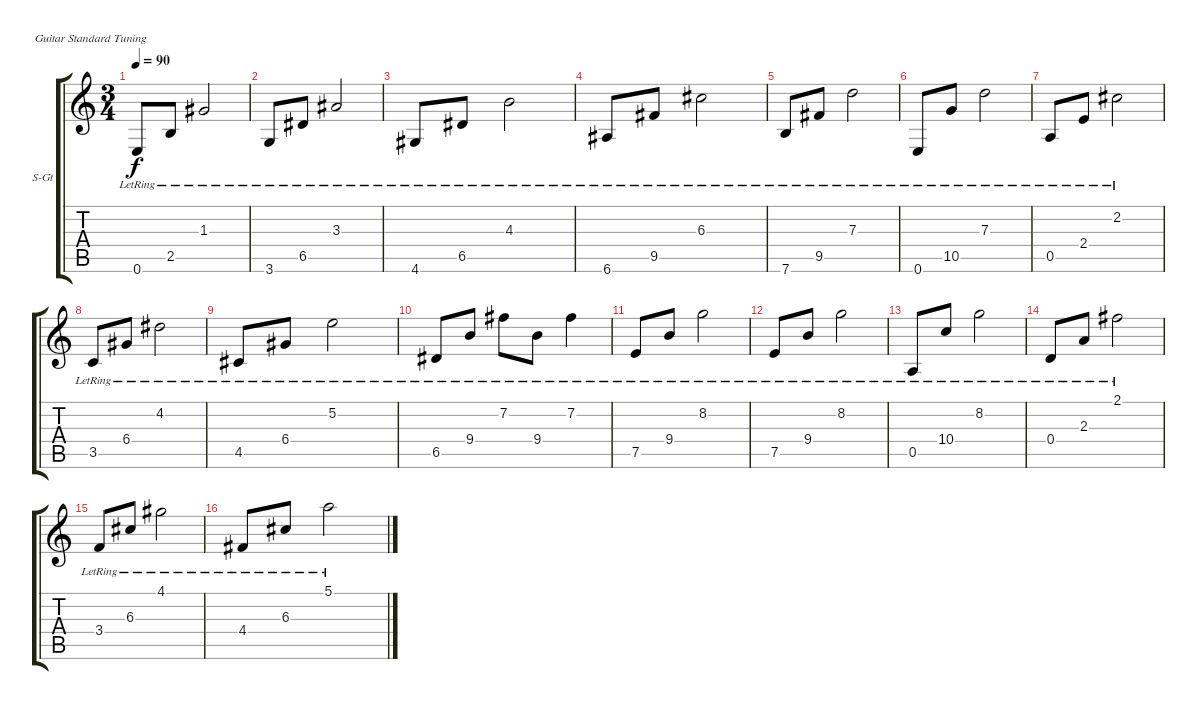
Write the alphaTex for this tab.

\defaultSystemsLayout 4
\bracketExtendMode groupsimilarinstruments
\firstSystemTrackNameOrientation horizontal
\otherSystemsTrackNameOrientation horizontal
\track ("Steel Guitar" "S-Gt") {instrument acousticguitarsteel}
\staff {score tabs}
\tuning (E4 B3 G3 D3 A2 E2)
\ts (3 4)
\tempo 90
\clef g2
\ks c
0.6{lr}.8{dy f} 2.5{lr}.8 1.3{lr}.2 |
3.6{lr}.8 6.5{lr}.8 3.3{lr}.2 |
4.6{lr}.8 6.5{lr}.8 4.3{lr}.2 |
6.6{lr}.8 9.5{lr}.8 6.3{lr}.2 |
7.6{lr}.8 9.5{lr}.8 7.3{lr}.2 |
0.6{lr}.8 10.5{lr}.8 7.3{lr}.2 |
0.5{lr}.8 2.4{lr}.8 2.2{lr}.2 |
3.5{lr}.8 6.4{lr}.8 4.2{lr}.2 |
4.5{lr}.8 6.4{lr}.8 5.2{lr}.2 |
6.5{lr}.8 9.4{lr}.8 7.2{lr}.8 9.4{lr}.8 7.2{lr}.4 |
7.5{lr}.8 9.4{lr}.8 8.2{lr}.2 |
7.5{lr}.8 9.4{lr}.8 8.2{lr}.2 |
0.5{lr}.8 10.4{lr}.8 8.2{lr}.2 |
0.4{lr}.8 2.3{lr}.8 2.1{lr}.2 |
3.4{lr}.8 6.3{lr}.8 4.1{lr}.2 |
4.4{lr}.8 6.3{lr}.8 5.1{lr}.2
